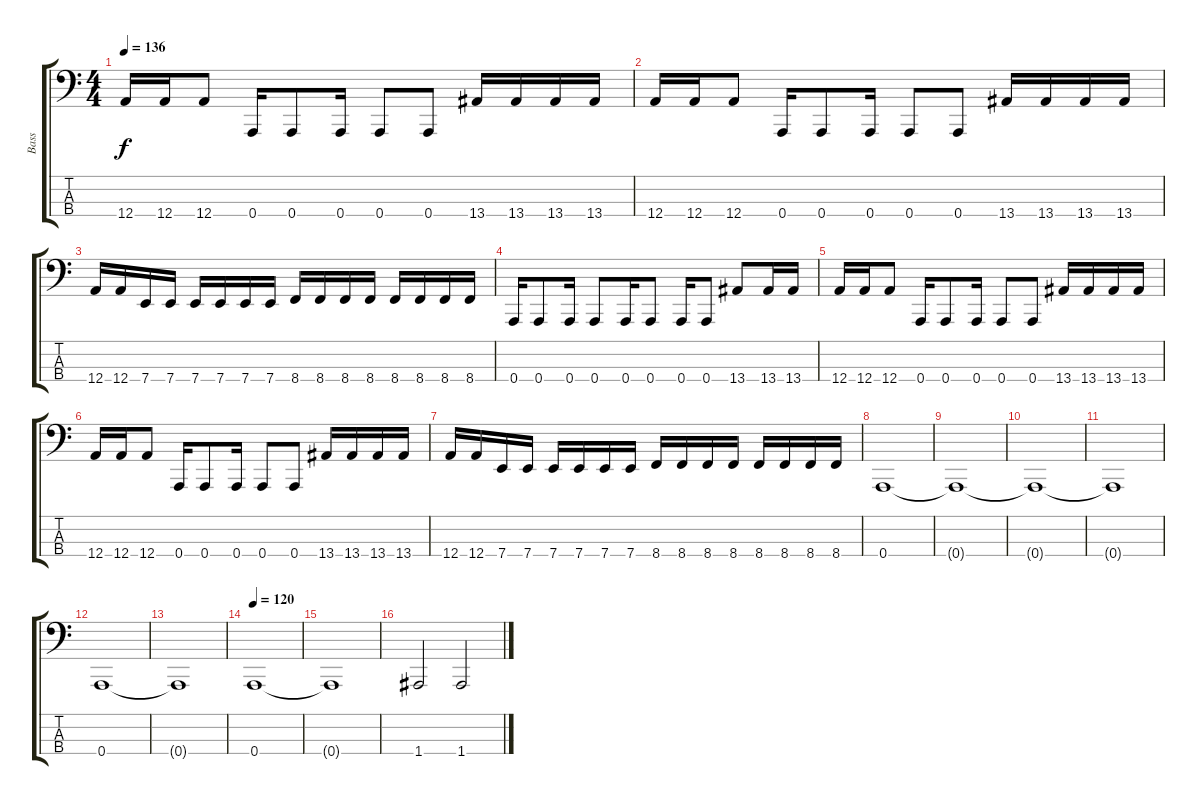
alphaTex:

\track ("Bass" "Bass") {instrument electricbasspick}
\staff {score tabs}
\tuning (D2 A1 E1 A0) {hide}
\ts (4 4)
\tempo 136
\clef f4
\ks c
12.4.16{dy f} 12.4.16 12.4.8 0.4.16 0.4.8 0.4.16 0.4.8 0.4.8 13.4.16 13.4.16 13.4.16 13.4.16 |
12.4.16 12.4.16 12.4.8 0.4.16 0.4.8 0.4.16 0.4.8 0.4.8 13.4.16 13.4.16 13.4.16 13.4.16 |
12.4.16 12.4.16 7.4.16 7.4.16 7.4.16 7.4.16 7.4.16 7.4.16 8.4.16 8.4.16 8.4.16 8.4.16 8.4.16 8.4.16 8.4.16 8.4.16 |
0.4.16 0.4.8 0.4.16 0.4.8 0.4.16 0.4.8 0.4.16 0.4.8 13.4.8 13.4.16 13.4.16 |
12.4.16 12.4.16 12.4.8 0.4.16 0.4.8 0.4.16 0.4.8 0.4.8 13.4.16 13.4.16 13.4.16 13.4.16 |
12.4.16 12.4.16 12.4.8 0.4.16 0.4.8 0.4.16 0.4.8 0.4.8 13.4.16 13.4.16 13.4.16 13.4.16 |
12.4.16 12.4.16 7.4.16 7.4.16 7.4.16 7.4.16 7.4.16 7.4.16 8.4.16 8.4.16 8.4.16 8.4.16 8.4.16 8.4.16 8.4.16 8.4.16 |
0.4.1 |
0.4{t}.1 |
0.4{t}.1 |
0.4{t}.1 |
0.4.1 |
0.4{t}.1 |
\tempo 120
0.4.1 |
0.4{t}.1 |
1.4.2 1.4.2
